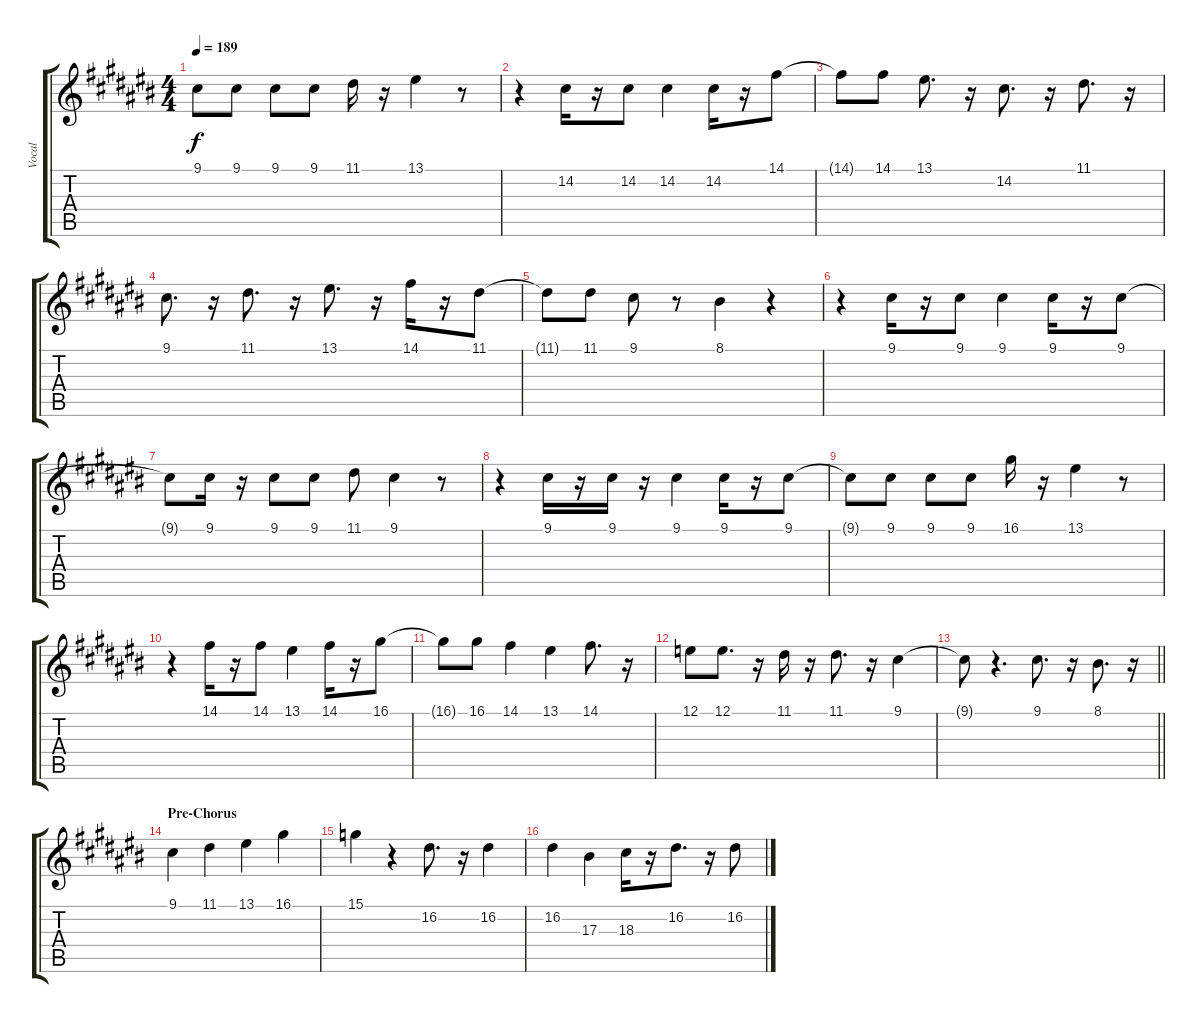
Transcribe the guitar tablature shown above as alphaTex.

\track ("Vocal" "Vocal") {instrument lead1square}
\staff {score tabs}
\tuning (E4 B3 G3 D3 A2 E2) {hide}
\ts (4 4)
\tempo 189
\clef g2
\ks a#minor
9.1{t}.8{dy f} 9.1.8 9.1.8 9.1.8 11.1.16 r.16 13.1.4 r.8 |
\ks c#
r.4 14.2.16 r.16 14.2.8 14.2.4 14.2.16 r.16 14.1.8 |
\ks a#minor
14.1{t}.8 14.1.8 13.1.8{d} r.16 14.2.8{d} r.16 11.1.8{d} r.16 |
9.1.8{d} r.16 11.1.8{d} r.16 13.1.8{d} r.16 14.1.16 r.16 11.1.8 |
11.1{t}.8 11.1.8 9.1.8 r.8 8.1.4 r.4 |
\ks c#
r.4 9.1.16 r.16 9.1.8 9.1.4 9.1.16 r.16 9.1.8 |
\ks a#minor
9.1{t}.8 9.1.16 r.16 9.1.8 9.1.8 11.1.8 9.1.4 r.8 |
r.4 9.1.16 r.16 9.1.16 r.16 9.1.4 9.1.16 r.16 9.1.8 |
9.1{t}.8 9.1.8 9.1.8 9.1.8 16.1.16 r.16 13.1.4 r.8 |
\ks c#
r.4 14.1.16 r.16 14.1.8 13.1.4 14.1.16 r.16 16.1.8 |
\ks a#minor
16.1{t}.8 16.1.8 14.1.4 13.1.4 14.1.8{d} r.16 |
12.1.8 12.1.8{d} r.16 11.1.16 r.16 11.1.8{d} r.16 9.1.4 |
\barLineRight lightlight
9.1{t}.8 r.4{d} 9.1.8{d} r.16 8.1.8{d} r.16 |
\section ("" "Pre-Chorus")
\ks c#
9.1.4 11.1.4 13.1.4 16.1.4 |
\ks a#minor
15.1.4 r.4 16.2.8{d} r.16 16.2.4 |
16.2.4 17.3.4 18.3.16 r.16 16.2.8{d} r.16 16.2.8
